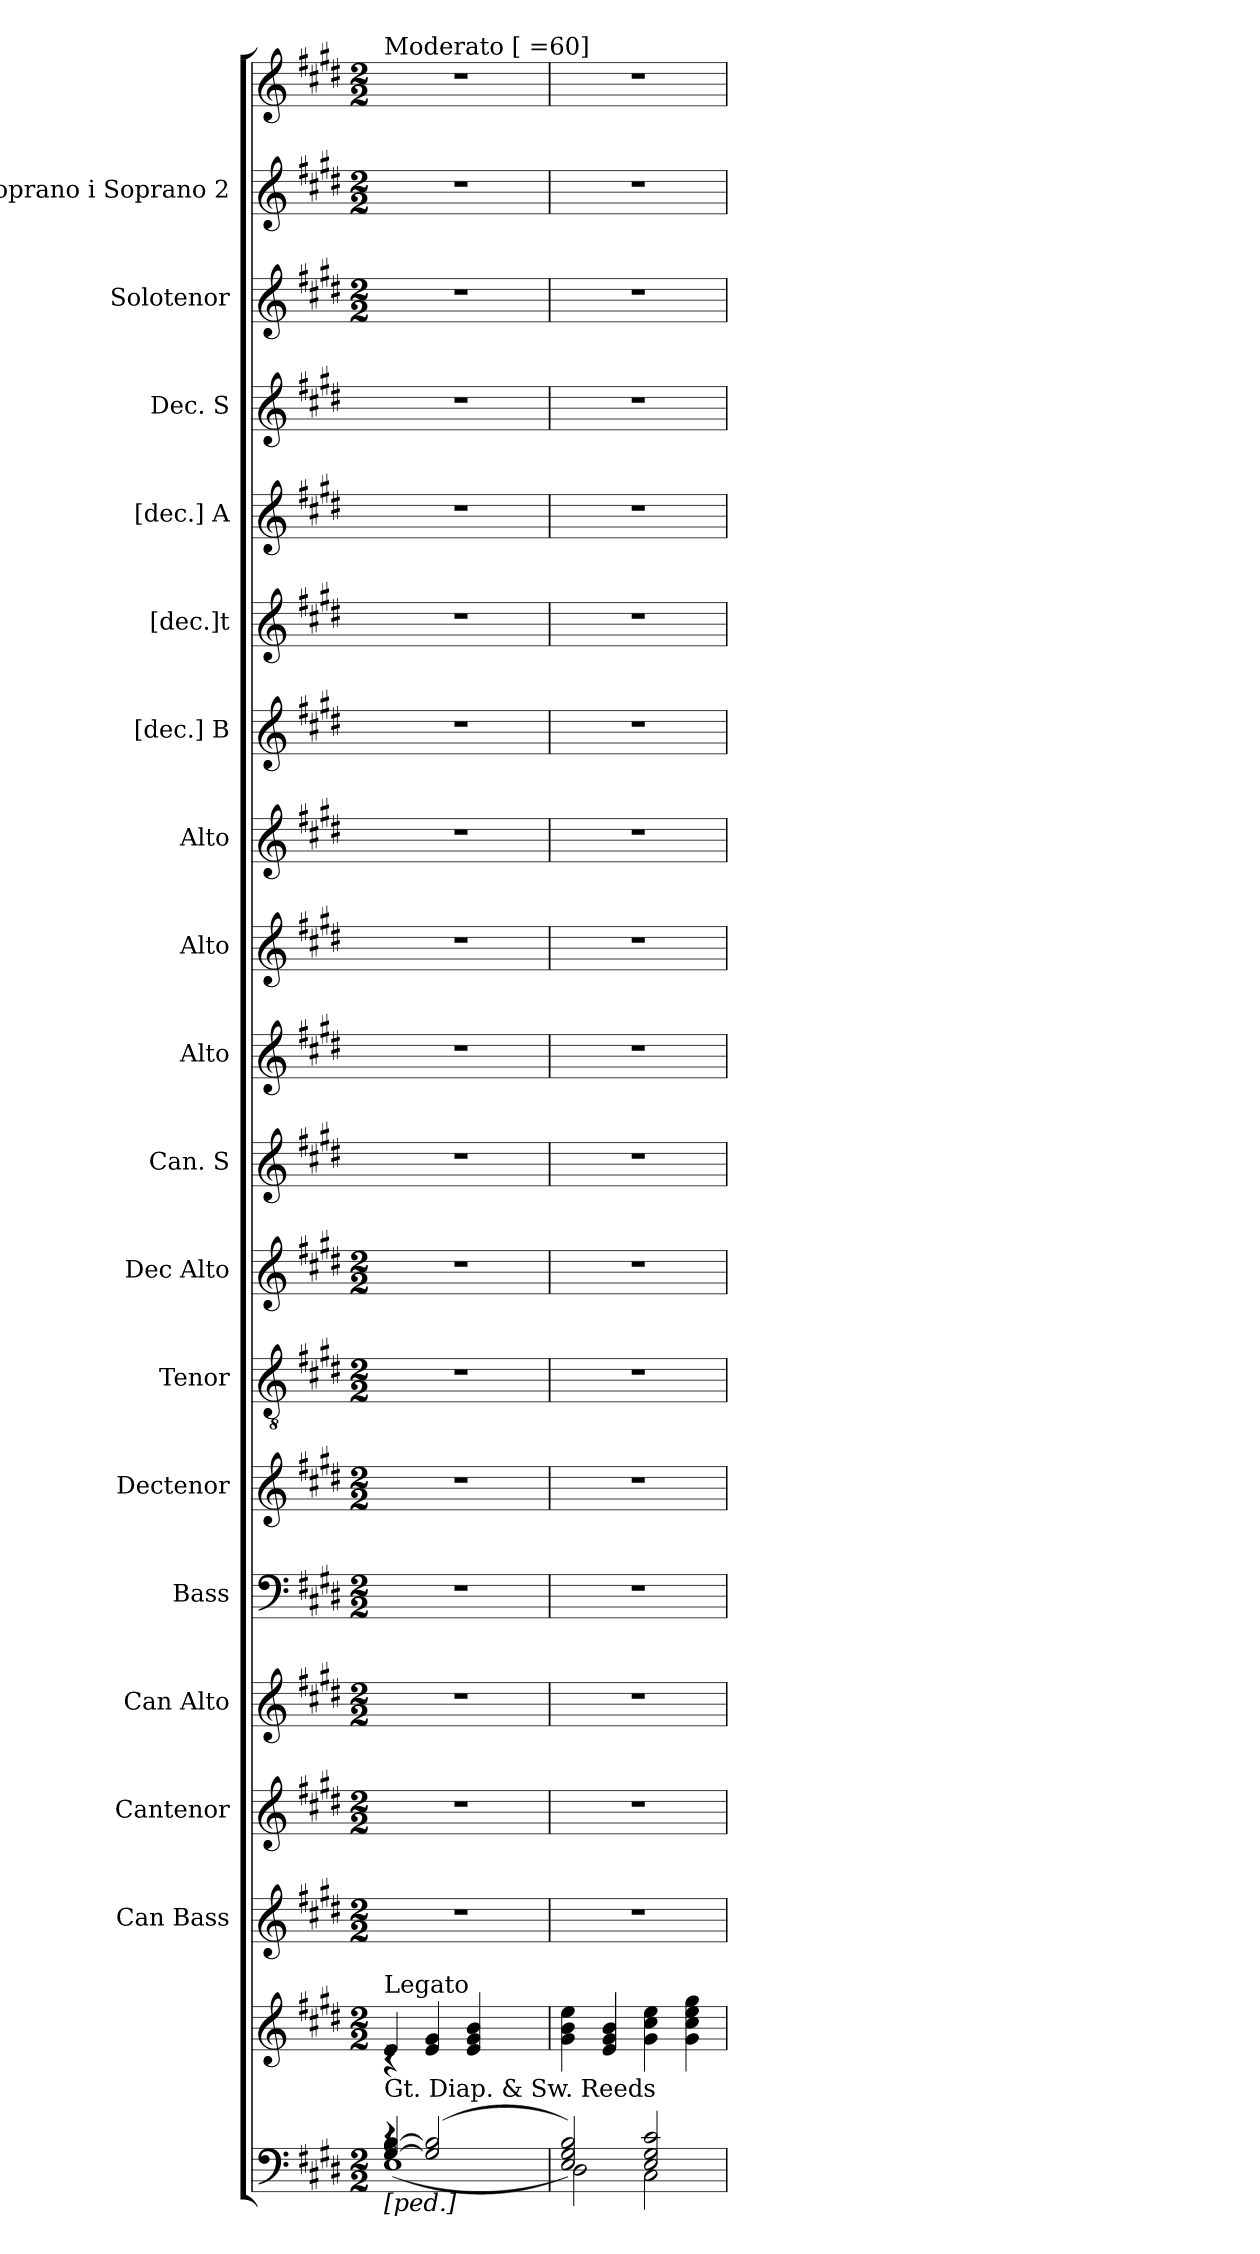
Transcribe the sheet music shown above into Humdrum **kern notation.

**kern	**kern	**kern	**kern	**kern	**kern	**kern	**kern	**kern	**kern	**kern	**kern	**kern	**kern	**kern	**kern	**kern	**kern	**kern	**kern
*part19	*part18	*part17	*part16	*part15	*part14	*part13	*part12	*part11	*part10	*part9	*part8	*part7	*part6	*part5	*part4	*part3	*part2	*part1	*part1
*staff20	*staff19	*staff18	*staff17	*staff16	*staff15	*staff14	*staff13	*staff12	*staff11	*staff10	*staff9	*staff8	*staff7	*staff6	*staff5	*staff4	*staff3	*staff2	*staff1
*	*	*I"Can Bass	*I"Cantenor	*I"Can Alto	*I"Bass	*I"Dectenor	*I"Tenor	*I"Dec Alto	*I"Can. S	*I"Alto	*I"Alto	*I"Alto	*I"[dec.] B	*I"[dec.]t	*I"[dec.] A	*I"Dec. S	*I"Solotenor	*I"Soprano i Soprano 2	*
*	*	*	*	*I'Can Alto	*I'Bass	*I'Dectenor	*	*I'Dec Alto	*	*	*	*	*	*	*	*	*	*I'Si	*
!!LO:PB:g=z
*clefF4	*clefG2	*clefG2	*clefG2	*clefG2	*clefF4	*clefG2	*clefGv2	*clefG2	*clefG2	*clefG2	*clefG2	*clefG2	*clefG2	*clefG2	*clefG2	*clefG2	*clefG2	*clefG2	*clefG2
*k[f#c#g#d#]	*k[f#c#g#d#]	*k[f#c#g#d#]	*k[f#c#g#d#]	*k[f#c#g#d#]	*k[f#c#g#d#]	*k[f#c#g#d#]	*k[f#c#g#d#]	*k[f#c#g#d#]	*k[f#c#g#d#]	*k[f#c#g#d#]	*k[f#c#g#d#]	*k[f#c#g#d#]	*k[f#c#g#d#]	*k[f#c#g#d#]	*k[f#c#g#d#]	*k[f#c#g#d#]	*k[f#c#g#d#]	*k[f#c#g#d#]	*k[f#c#g#d#]
*E:	*E:	*E:	*E:	*E:	*E:	*E:	*E:	*E:	*E:	*E:	*E:	*E:	*E:	*E:	*E:	*E:	*E:	*E:	*E:
*M2/2	*M2/2	*M2/2	*M2/2	*M2/2	*M2/2	*M2/2	*M2/2	*M2/2	*	*	*	*	*	*	*	*	*M2/2	*M2/2	*M2/2
=1	=1	=1	=1	=1	=1	=1	=1	=1	=1	=1	=1	=1	=1	=1	=1	=1	=1	=1	=1
*^	*^	*	*	*	*	*	*	*	*	*	*	*	*	*	*	*	*	*	*
*	*^	*	*	*	*	*	*	*	*	*	*	*	*	*	*	*	*	*	*	*	*
!	!	!	!	!	!	!	!	!	!	!	!	!	!	!	!	!	!	!	!	!	!	!LO:TX:a:t=Moderato [ =60]
!	!	!	!LO:TX:b:t=Gt. Diap. & Sw. Reeds	!	!	!	!	!	!	!	!	!	!	!	!	!	!	!	!	!	!	!
!	!	!	!LO:TX:a:t=Legato	!	!	!	!	!	!	!	!	!	!	!	!	!	!	!	!	!	!	!
!LO:TX:b:t=[ped.]	!	!	!	!	!	!	!	!	!	!	!	!	!	!	!	!	!	!	!	!	!	!
[>4G#/ [>4B/	(<1E	4rc	4e/	4rc	1r	1r	1r	1r	1r	1r	1r	1r	1r	1r	1r	1r	1r	1r	1r	1r	1r	1r
(<2G#/] 2B/]	.	2.ryy	4e/ 4g#/	4ryy	.	.	.	.	.	.	.	.	.	.	.	.	.	.	.	.	.	.
.	.	.	4e/ 4g#/ 4b/	2ryy	.	.	.	.	.	.	.	.	.	.	.	.	.	.	.	.	.	.
4ryy	.	.	4ryy	.	.	.	.	.	.	.	.	.	.	.	.	.	.	.	.	.	.	.
*	*v	*v	*	*	*	*	*	*	*	*	*	*	*	*	*	*	*	*	*	*	*	*
*	*	*v	*v	*	*	*	*	*	*	*	*	*	*	*	*	*	*	*	*	*	*
=2	=2	=2	=2	=2	=2	=2	=2	=2	=2	=2	=2	=2	=2	=2	=2	=2	=2	=2	=2	=2
2E/ 2G#/ 2B/))	2D#\	4g#\ 4b\ 4ee\	1r	1r	1r	1r	1r	1r	1r	1r	1r	1r	1r	1r	1r	1r	1r	1r	1r	1r
.	.	4e/ 4g#/ 4b/	.	.	.	.	.	.	.	.	.	.	.	.	.	.	.	.	.	.
2E/ 2G#/ 2c#/	2C#\	4g#\ 4cc#\ 4ee\	.	.	.	.	.	.	.	.	.	.	.	.	.	.	.	.	.	.
.	.	4g#\ 4cc#\ 4ee\ 4gg#\	.	.	.	.	.	.	.	.	.	.	.	.	.	.	.	.	.	.
*v	*v	*	*	*	*	*	*	*	*	*	*	*	*	*	*	*	*	*	*	*
=	=	=	=	=	=	=	=	=	=	=	=	=	=	=	=	=	=	=	=
*-	*-	*-	*-	*-	*-	*-	*-	*-	*-	*-	*-	*-	*-	*-	*-	*-	*-	*-	*-
